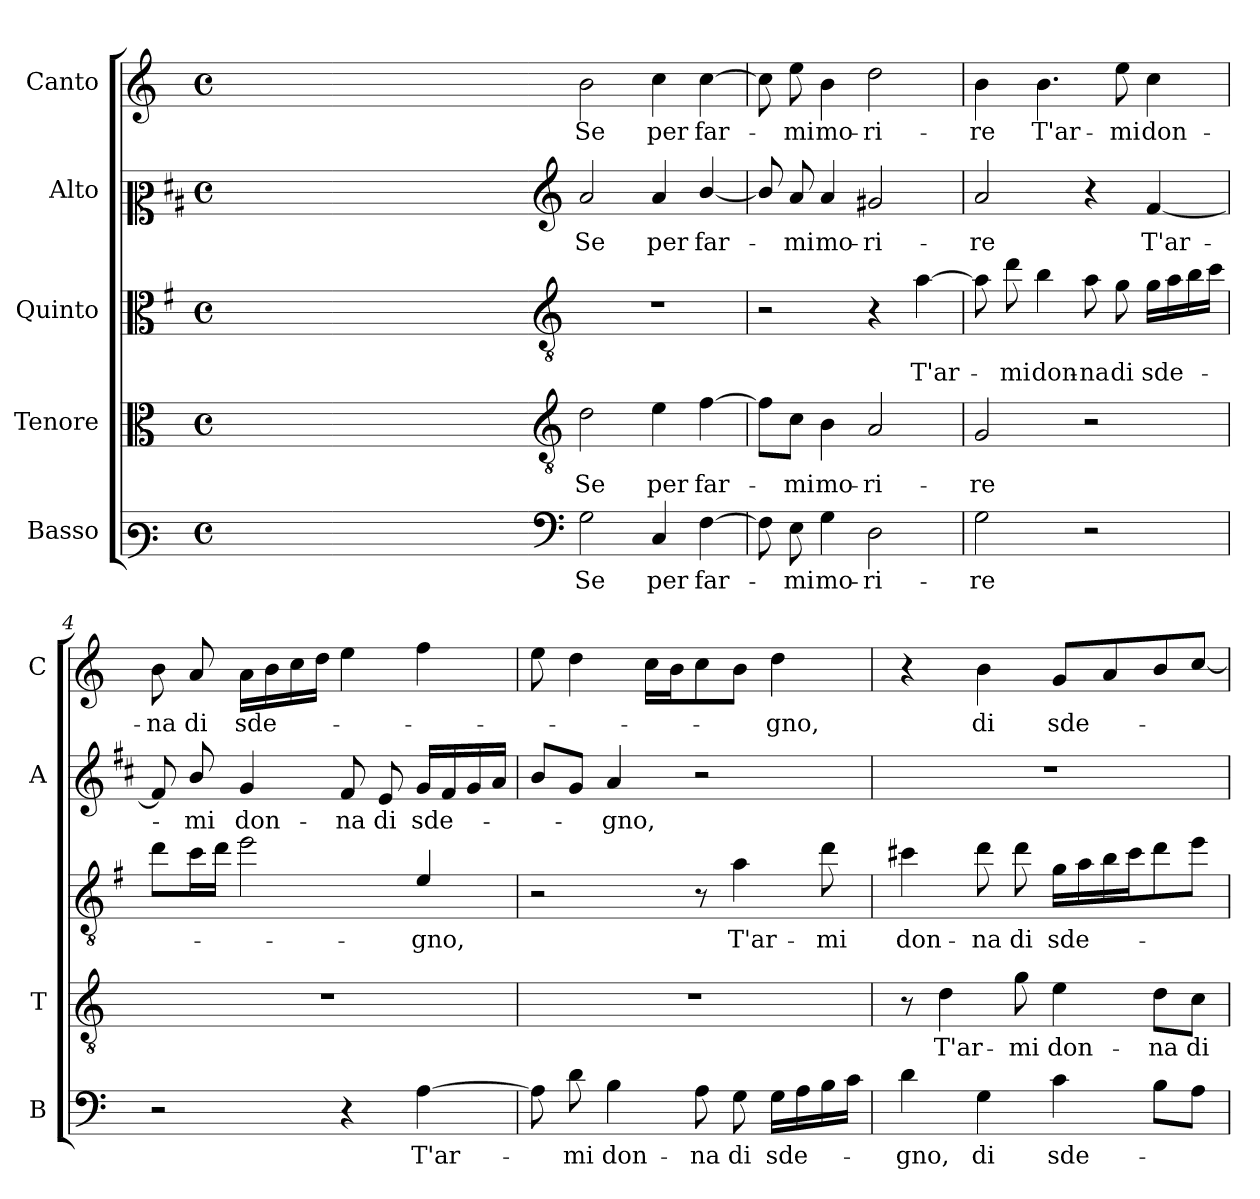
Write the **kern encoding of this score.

**kern	**text	**kern	**text	**kern	**text	**kern	**text	**kern	**text
*part5	*part5	*part4	*part4	*part3	*part3	*part2	*part2	*part1	*part1
*staff5	*staff5	*staff4	*staff4	*staff3	*staff3	*staff2	*staff2	*staff1	*staff1
*I"Basso	*	*I"Tenore	*	*I"Quinto	*	*I"Alto	*	*I"Canto	*
*I'B	*	*I'T	*	*	*	*I'A	*	*I'C	*
*clefF3	*	*clefC3	*	*clefC3	*	*clefC2	*	*clefG2	*
*	*	*	*	*ITrd4c7	*	*ITrd1c2	*	*	*
*k[]	*	*k[]	*	*k[]	*	*k[]	*	*k[]	*
*C:	*	*C:	*	*C:	*	*C:	*	*C:	*
*M4/4	*	*M4/4	*	*M4/4	*	*M4/4	*	*M4/4	*
*met(c)	*	*met(c)	*	*met(c)	*	*met(c)	*	*met(c)	*
=	=	=	=	=	=	=	=	=	=
1ryy	.	1ryy	.	1ryy	.	1ryy	.	1ryy	.
=1X-	=1X-	=1X-	=1X-	=1X-	=1X-	=1X-	=1X-	=1X-	=1X-
4ryy	.	4ryy	.	4ryy	.	4ryy	.	4ryy	.
4ryy	.	4ryy	.	4ryy	.	4ryy	.	4ryy	.
4ryy	.	4ryy	.	4ryy	.	4ryy	.	4ryy	.
4ryy	.	4ryy	.	4ryy	.	4ryy	.	4ryy	.
=1-	=1-	=1-	=1-	=1-	=1-	=1-	=1-	=1-	=1-
*clefF4	*	*clefGv2	*	*clefGv2	*	*clefG2	*	*	*
!	!LO:LY:b	!	!LO:LY:b	!	!	!	!LO:LY:b	!	!LO:LY:b
2G\	Se	2d\	Se	1r	.	2g/	Se	2b\	Se
!	!LO:LY:b	!	!LO:LY:b	!	!	!	!LO:LY:b	!	!LO:LY:b
4C/	per	4e\	per	.	.	4g/	per	4cc\	per
!	!LO:LY:b	!	!LO:LY:b	!	!	!	!LO:LY:b	!	!LO:LY:b
[4F\	far-	[4f\	far-	.	.	[4a/	far-	[4cc\	far-
=2	=2	=2	=2	=2	=2	=2	=2	=2	=2
8F\]	.	8f\L]	.	2r	.	8a/]	.	8cc\]	.
!	!LO:LY:b	!	!LO:LY:b	!	!	!	!LO:LY:b	!	!LO:LY:b
8E\	-mi	8c\J	-mi	.	.	8g/	-mi	8ee\	-mi
!	!LO:LY:b	!	!LO:LY:b	!	!	!	!LO:LY:b	!	!LO:LY:b
4G\	mo-	4B\	mo-	.	.	4g/	mo-	4b\	mo-
!	!LO:LY:b	!	!LO:LY:b	!	!	!	!LO:LY:b	!	!LO:LY:b
2D\	-ri-	2A/	-ri-	4r	.	2f#X/	-ri-	2dd\	-ri-
!	!	!	!	!	!LO:LY:b	!	!	!	!
.	.	.	.	[4d\	T'ar-	.	.	.	.
=3	=3	=3	=3	=3	=3	=3	=3	=3	=3
!	!LO:LY:b	!	!LO:LY:b	!	!	!	!LO:LY:b	!	!LO:LY:b
2G\	-re	2G/	-re	8d\]	.	2g/	-re	4b\	-re
!	!	!	!	!	!LO:LY:b	!	!	!	!
.	.	.	.	8g\	-mi	.	.	.	.
!	!	!	!	!	!LO:LY:b	!	!	!	!LO:LY:b
.	.	.	.	4e\	don-	.	.	4.b\	T'ar-
!	!	!	!	!	!LO:LY:b	!	!	!	!
2r	.	2r	.	8d\	-na	4r	.	.	.
!	!	!	!	!	!LO:LY:b	!	!	!	!LO:LY:b
.	.	.	.	8c\	di	.	.	8ee\	-mi
!	!	!	!	!	!LO:LY:b	!	!LO:LY:b	!	!LO:LY:b
.	.	.	.	16c\LL	sde-	[4e/	T'ar-	4cc\	don-
.	.	.	.	16d\	.	.	.	.	.
.	.	.	.	16e\	.	.	.	.	.
.	.	.	.	16f\JJ	.	.	.	.	.
=4	=4	=4	=4	=4	=4	=4	=4	=4	=4
!	!	!	!	!	!	!	!	!	!LO:LY:b
2r	.	1r	.	8g\L	.	8e/]	.	8b\	-na
!	!	!	!	!	!	!	!LO:LY:b	!	!LO:LY:b
.	.	.	.	16f\L	.	8a/	-mi	8a/	di
.	.	.	.	16g\JJ	.	.	.	.	.
!	!	!	!	!	!	!	!LO:LY:b	!	!LO:LY:b
.	.	.	.	2a\	.	4f/	don-	16a\LL	sde-
.	.	.	.	.	.	.	.	16b\	.
.	.	.	.	.	.	.	.	16cc\	.
.	.	.	.	.	.	.	.	16dd\JJ	.
!	!	!	!	!	!	!	!LO:LY:b	!	!
4r	.	.	.	.	.	8e/	-na	4ee\	.
!	!	!	!	!	!	!	!LO:LY:b	!	!
.	.	.	.	.	.	8d/	di	.	.
!	!LO:LY:b	!	!	!	!LO:LY:b	!	!LO:LY:b	!	!
[4A\	T'ar-	.	.	4A/	-gno,	16f/LL	sde-	4ff\	.
.	.	.	.	.	.	16e/	.	.	.
.	.	.	.	.	.	16f/	.	.	.
.	.	.	.	.	.	16g/JJ	.	.	.
!!LO:LB:g=z
=5	=5	=5	=5	=5	=5	=5	=5	=5	=5
8A\]	.	1r	.	2r	.	8a/L	.	8ee\	.
!	!LO:LY:b	!	!	!	!	!	!	!	!
8d\	-mi	.	.	.	.	8f/J	.	4dd\	.
!	!LO:LY:b	!	!	!	!	!	!LO:LY:b	!	!
4B\	don-	.	.	.	.	4g/	-gno,	.	.
.	.	.	.	.	.	.	.	16cc\LL	.
.	.	.	.	.	.	.	.	16b\J	.
!	!LO:LY:b	!	!	!	!	!	!	!	!
8A\	-na	.	.	8r	.	2r	.	8cc\	.
!	!LO:LY:b	!	!	!	!LO:LY:b	!	!	!	!
8G\	di	.	.	4d\	T'ar-	.	.	8b\J	.
!	!LO:LY:b	!	!	!	!	!	!	!	!LO:LY:b
16G\LL	sde-	.	.	.	.	.	.	4dd\	-gno,
16A\	.	.	.	.	.	.	.	.	.
!	!	!	!	!	!LO:LY:b	!	!	!	!
16B\	.	.	.	8g\	-mi	.	.	.	.
16c\JJ	.	.	.	.	.	.	.	.	.
=6	=6	=6	=6	=6	=6	=6	=6	=6	=6
!	!LO:LY:b	!	!	!	!LO:LY:b	!	!	!	!
4d\	-gno,	8r	.	4f#X\	don-	1r	.	4r	.
!	!	!	!LO:LY:b	!	!	!	!	!	!
.	.	4d\	T'ar-	.	.	.	.	.	.
!	!LO:LY:b	!	!	!	!LO:LY:b	!	!	!	!LO:LY:b
4G\	di	.	.	8g\	-na	.	.	4b\	di
!	!	!	!LO:LY:b	!	!LO:LY:b	!	!	!	!
.	.	8g\	-mi	8g\	di	.	.	.	.
!	!LO:LY:b	!	!LO:LY:b	!	!LO:LY:b	!	!	!	!LO:LY:b
4c\	sde-	4e\	don-	16c\LL	sde-	.	.	8g/L	sde-
.	.	.	.	16d\	.	.	.	.	.
.	.	.	.	16e\	.	.	.	8a/	.
.	.	.	.	16f#\J	.	.	.	.	.
!	!	!	!LO:LY:b	!	!	!	!	!	!
8B\L	.	8d\L	-na	8g\	.	.	.	8b/	.
!	!	!	!LO:LY:b	!	!	!	!	!	!
8A\J	.	8c\J	di	8a\J	.	.	.	[8cc/J	.
=	=	=	=	=	=	=	=	=	=
*-	*-	*-	*-	*-	*-	*-	*-	*-	*-
